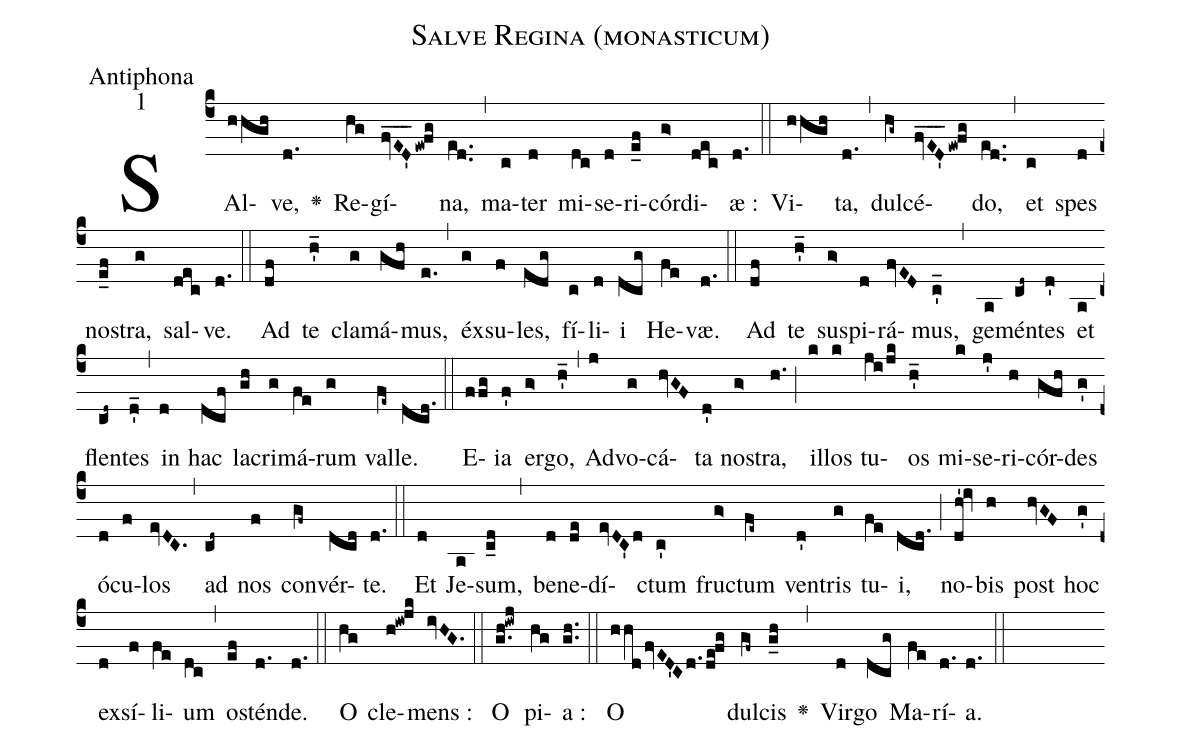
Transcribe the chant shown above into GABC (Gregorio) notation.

name:Salve Regina (monasticum);
office-part:Antiphona;
mode:1;
%%
(c4)SAl(hhgh)ve,(d.) <v>\greheightstar</v>() Re(hg)gí(fvED'___ew!fg)na,(ed..) (,) ma(c)ter(d) mi(dc)se(d)ri(e_f)cór(g>)di(dec)æ :(d.) (::)

Vi(hhgh)ta,(d.) (,) dul(hg~)cé(fvED'___ew!fg)do,(ed..) (,) et(c) spes(d) no(e_f)stra,(g) sal(dec)ve.(d.) (::)

Ad(df) te(h_') cla(g)má(gfh)mus,(e.) (,) éx(g)su(f)les,(edg) fí(c)li(d)i(dcg) He(fe)væ.(d.) (::)

Ad(df) te(h_') sus(g>)pi(d)rá(fvED)mus,(c_') (,) ge(a)mén(cd~)tes(d') et(a) flen(cd~)tes(d_') (,) in(d) hac(dcf) la(gh)cri(g)má(fe)rum(g) val(fe~)le.(dcd.) (::)

E(ffg)ia(f') er(g>)go,(h'_) (,) Ad(j)vo(g)cá(hvGF)ta(d') no(g>)stra,(h.) (;) il(k)los(k) tu(ji/jk)os(h'_) mi(k)se(j')ri(h)cór(gfh)des(g') ó(d)cu(f)los(evDC.) (,) ad(cd~) nos(f) con(gf~)vér(dcd)te.(d.) (::)

Et(d) Je(a)sum,(c_d) (,) be(d)ne(de)dí(evDC'd)ctum(c') fru(g>)ctum(fe~) ven(d')tris(g) tu(fe)i,(dcd.) (;) no(dh'!iv)bis(h) post(hvGF) hoc(g') ex(d)sí(f)li(fe)um(dc) (,) o(ef)stén(d.)de.(d.) (::)

O(hg) cle(h!iw!jk)mens :(ivHG.) (::)

O(g.h!iwj) pi(hg)a :(gh..) (::) O(hhdfvED'Cd.de!fg) dul(gf~)cis(g_h) <v>\greheightstar</v>(,) Vir(d)go(dcg) Ma(fe)rí(d.)a.(d.) (::)
